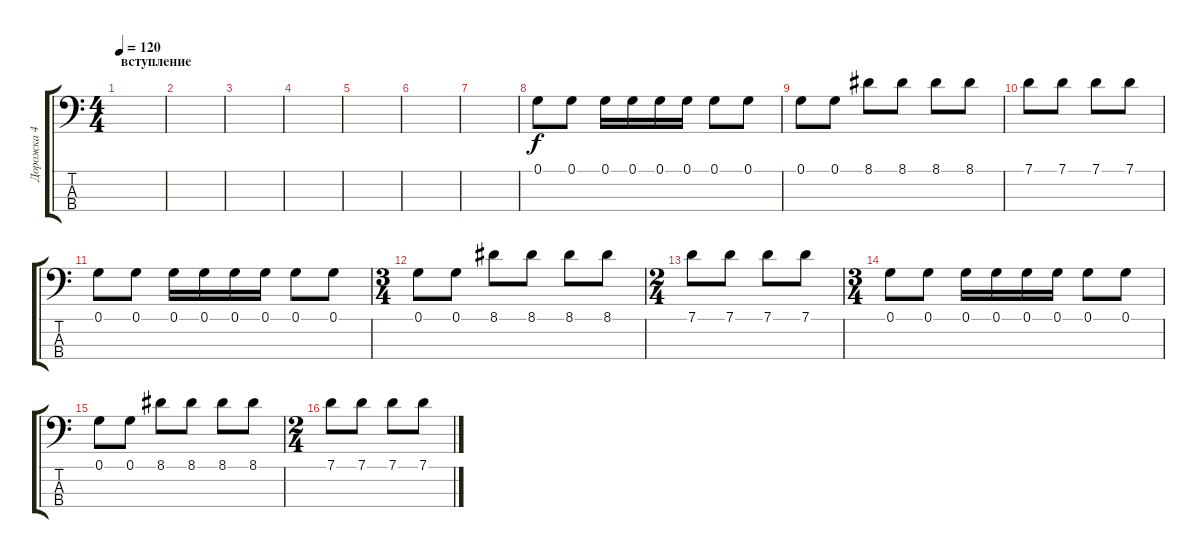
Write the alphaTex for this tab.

\track ("Дорожка 4" "Дорожка 4") {instrument electricbasspick}
\staff {score tabs}
\tuning (G2 D2 A1 E1) {hide}
\ts (4 4)
\section ("" "вступление")
\tempo 120
\clef f4
\ks c
|
|
|
|
|
|
|
0.1.8 0.1.8 0.1.16 0.1.16 0.1.16 0.1.16 0.1.8 0.1.8 |
0.1.8 0.1.8 8.1.8 8.1.8 8.1.8 8.1.8 |
7.1.8 7.1.8 7.1.8 7.1.8 |
0.1.8 0.1.8 0.1.16 0.1.16 0.1.16 0.1.16 0.1.8 0.1.8 |
\ts (3 4)
0.1.8 0.1.8 8.1.8 8.1.8 8.1.8 8.1.8 |
\ts (2 4)
7.1.8 7.1.8 7.1.8 7.1.8 |
\ts (3 4)
0.1.8 0.1.8 0.1.16 0.1.16 0.1.16 0.1.16 0.1.8 0.1.8 |
0.1.8 0.1.8 8.1.8 8.1.8 8.1.8 8.1.8 |
\ts (2 4)
7.1.8 7.1.8 7.1.8 7.1.8
